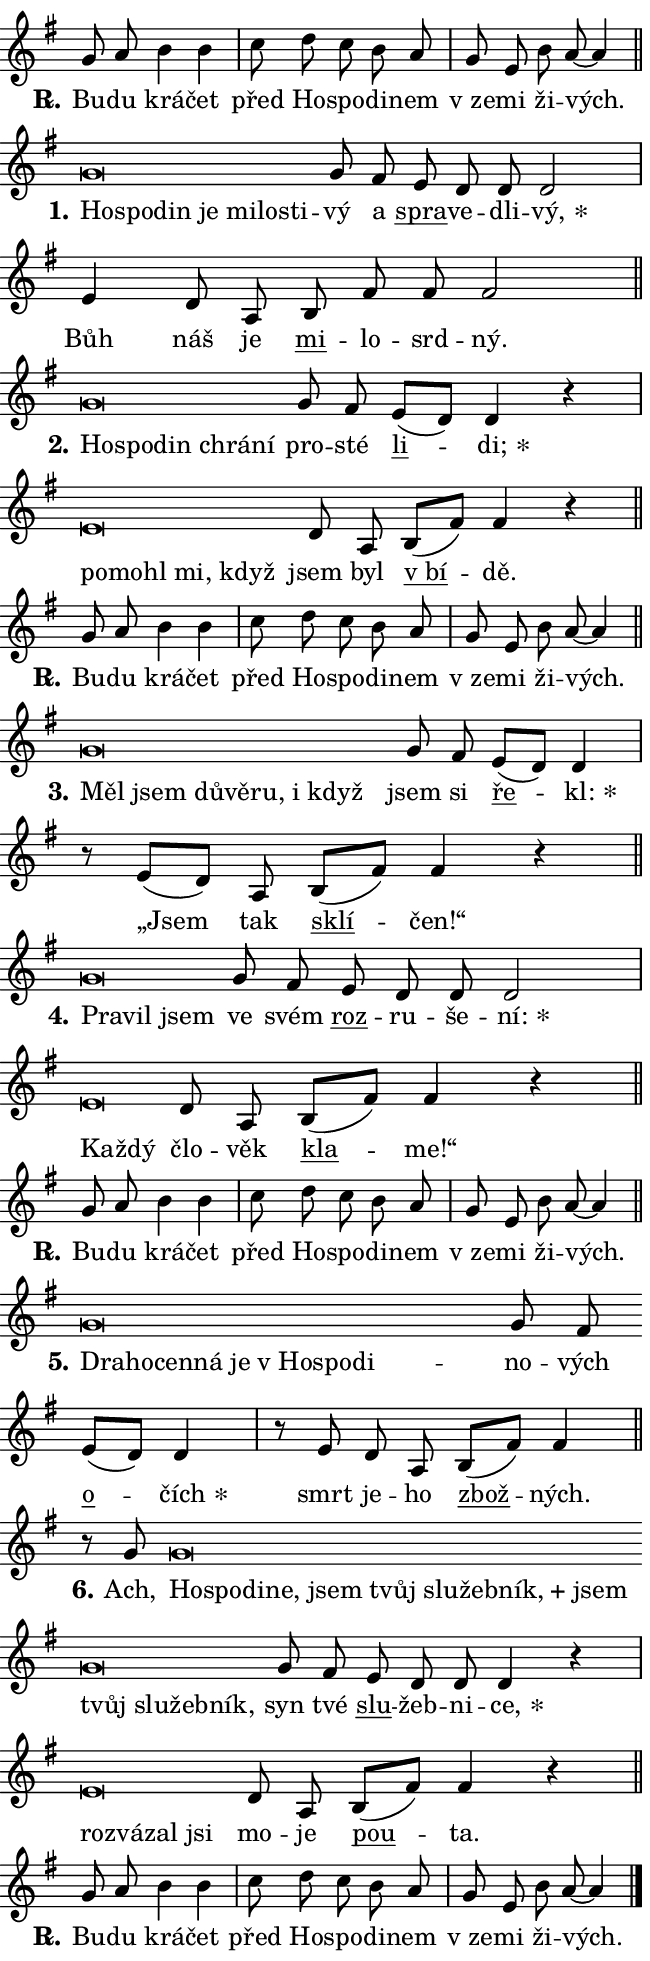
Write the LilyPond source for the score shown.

\version "2.24.0"
\header { tagline = "" }
\paper {
  indent = 0\cm
  top-margin = 0\cm
  right-margin = 0.13\cm % to fit lyric hyphens
  bottom-margin = 0\cm
  left-margin = 0\cm
  paper-width = 11\cm
  page-breaking = #ly:one-page-breaking
  system-system-spacing.basic-distance = #11
  score-system-spacing.basic-distance = #11
  ragged-last = ##f
}


%% Author: Thomas Morley
%% https://lists.gnu.org/archive/html/lilypond-user/2020-05/msg00002.html
#(define (line-position grob)
"Returns position of @var[grob} in current system:
   @code{'start}, if at first time-step
   @code{'end}, if at last time-step
   @code{'middle} otherwise
"
  (let* ((col (ly:item-get-column grob))
         (ln (ly:grob-object col 'left-neighbor))
         (rn (ly:grob-object col 'right-neighbor))
         (col-to-check-left (if (ly:grob? ln) ln col))
         (col-to-check-right (if (ly:grob? rn) rn col))
         (break-dir-left
           (and
             (ly:grob-property col-to-check-left 'non-musical #f)
             (ly:item-break-dir col-to-check-left)))
         (break-dir-right
           (and
             (ly:grob-property col-to-check-right 'non-musical #f)
             (ly:item-break-dir col-to-check-right))))
        (cond ((eqv? 1 break-dir-left) 'start)
              ((eqv? -1 break-dir-right) 'end)
              (else 'middle))))

#(define (tranparent-at-line-position vctor)
  (lambda (grob)
  "Relying on @code{line-position} select the relevant enry from @var{vctor}.
Used to determine transparency,"
    (case (line-position grob)
      ((end) (not (vector-ref vctor 0)))
      ((middle) (not (vector-ref vctor 1)))
      ((start) (not (vector-ref vctor 2))))))

noteHeadBreakVisibility =
#(define-music-function (break-visibility)(vector?)
"Makes @code{NoteHead}s transparent relying on @var{break-visibility}"
#{
  \override NoteHead.transparent =
    #(tranparent-at-line-position break-visibility)
#})

#(define delete-ledgers-for-transparent-note-heads
  (lambda (grob)
    "Reads whether a @code{NoteHead} is transparent.
If so this @code{NoteHead} is removed from @code{'note-heads} from
@var{grob}, which is supposed to be @code{LedgerLineSpanner}.
As a result ledgers are not printed for this @code{NoteHead}"
    (let* ((nhds-array (ly:grob-object grob 'note-heads))
           (nhds-list
             (if (ly:grob-array? nhds-array)
                 (ly:grob-array->list nhds-array)
                 '()))
           ;; Relies on the transparent-property being done before
           ;; Staff.LedgerLineSpanner.after-line-breaking is executed.
           ;; This is fragile ...
           (to-keep
             (remove
               (lambda (nhd)
                 (ly:grob-property nhd 'transparent #f))
               nhds-list)))
      ;; TODO find a better method to iterate over grob-arrays, similiar
      ;; to filter/remove etc for lists
      ;; For now rebuilt from scratch
      (set! (ly:grob-object grob 'note-heads)  '())
      (for-each
        (lambda (nhd)
          (ly:pointer-group-interface::add-grob grob 'note-heads nhd))
        to-keep))))

squashNotes = {
  \override NoteHead.X-extent = #'(-0.2 . 0.2)
  \override NoteHead.Y-extent = #'(-0.75 . 0)
  \override NoteHead.stencil =
    #(lambda (grob)
       (let ((pos (ly:grob-property grob 'staff-position)))
         (begin
           (if (< pos -7) (display "ERROR: Lower brevis then expected\n") (display ""))
           (if (<= pos -6) ly:text-interface::print ly:note-head::print))))
}
unSquashNotes = {
  \revert NoteHead.X-extent
  \revert NoteHead.Y-extent
  \revert NoteHead.stencil
}

hideNotes = \noteHeadBreakVisibility #begin-of-line-visible
unHideNotes = \noteHeadBreakVisibility #all-visible

% work-around for resetting accidentals
% https://lilypond.org/doc/v2.23/Documentation/notation/displaying-rhythms#unmetered-music
cadenzaMeasure = {
  \cadenzaOff
  \partial 1024 s1024
  \cadenzaOn
}

#(define-markup-command (accent layout props text) (markup?)
  "Underline accented syllable"
  (interpret-markup layout props
    #{\markup \override #'(offset . 4.3) \underline { #text }#}))

responsum = \markup \concat {
  "R" \hspace #-1.05 \path #0.1 #'((moveto 0 0.07) (lineto 0.9 0.8)) \hspace #0.05 "."
}

spaceSize = #0.6828661417322834 % exact space size for TeX Gyre Schola

\layout {
  \context {
    \Staff
    \remove "Time_signature_engraver"
    \override LedgerLineSpanner.after-line-breaking = #delete-ledgers-for-transparent-note-heads
  }
  \context {
    \Lyrics {
      \override LyricSpace.minimum-distance = \spaceSize
      \override LyricText.font-name = #"TeX Gyre Schola"
      \override LyricText.font-size = 1
      \override StanzaNumber.font-name = #"TeX Gyre Schola Bold"
      \override StanzaNumber.font-size = 1
    }
  }
  \context {
    \Score 
    \override NoteHead.text =
      #(lambda (grob) 
        (let ((pos (ly:grob-property grob 'staff-position)))
          #{\markup {
            \combine
              \halign #-0.55 \raise #(if (= pos -6) 0 0.5) \override #'(thickness . 2) \draw-line #'(3.2 . 0)
              \musicglyph "noteheads.sM1"
          }#}))
  }
}

% magnetic-lyrics.ily
%
%   written by
%     Jean Abou Samra <jean@abou-samra.fr>
%     Werner Lemberg <wl@gnu.org>
%
%   adapted by
%     Jiri Hon <jiri.hon@gmail.com>
%
% Version 2022-Apr-15

% https://www.mail-archive.com/lilypond-user@gnu.org/msg149350.html

#(define (Left_hyphen_pointer_engraver context)
   "Collect syllable-hyphen-syllable occurrences in lyrics and store
them in properties.  This engraver only looks to the left.  For
example, if the lyrics input is @code{foo -- bar}, it does the
following.

@itemize @bullet
@item
Set the @code{text} property of the @code{LyricHyphen} grob between
@q{foo} and @q{bar} to @code{foo}.

@item
Set the @code{left-hyphen} property of the @code{LyricText} grob with
text @q{foo} to the @code{LyricHyphen} grob between @q{foo} and
@q{bar}.
@end itemize

Use this auxiliary engraver in combination with the
@code{lyric-@/text::@/apply-@/magnetic-@/offset!} hook."
   (let ((hyphen #f)
         (text #f))
     (make-engraver
      (acknowledgers
       ((lyric-syllable-interface engraver grob source-engraver)
        (set! text grob)))
      (end-acknowledgers
       ((lyric-hyphen-interface engraver grob source-engraver)
        ;(when (not (grob::has-interface grob 'lyric-space-interface))
          (set! hyphen grob)));)
      ((stop-translation-timestep engraver)
       (when (and text hyphen)
         (ly:grob-set-object! text 'left-hyphen hyphen))
       (set! text #f)
       (set! hyphen #f)))))

#(define (lyric-text::apply-magnetic-offset! grob)
   "If the space between two syllables is less than the value in
property @code{LyricText@/.details@/.squash-threshold}, move the right
syllable to the left so that it gets concatenated with the left
syllable.

Use this function as a hook for
@code{LyricText@/.after-@/line-@/breaking} if the
@code{Left_@/hyphen_@/pointer_@/engraver} is active."
   (let ((hyphen (ly:grob-object grob 'left-hyphen #f)))
     (when hyphen
       (let ((left-text (ly:spanner-bound hyphen LEFT)))
         (when (grob::has-interface left-text 'lyric-syllable-interface)
           (let* ((common (ly:grob-common-refpoint grob left-text X))
                  (this-x-ext (ly:grob-extent grob common X))
                  (left-x-ext
                   (begin
                     ;; Trigger magnetism for left-text.
                     (ly:grob-property left-text 'after-line-breaking)
                     (ly:grob-extent left-text common X)))
                  ;; `delta` is the gap width between two syllables.
                  (delta (- (interval-start this-x-ext)
                            (interval-end left-x-ext)))
                  (details (ly:grob-property grob 'details))
                  (threshold (assoc-get 'squash-threshold details 0.2)))
             (when (< delta threshold)
               (let* (;; We have to manipulate the input text so that
                      ;; ligatures crossing syllable boundaries are not
                      ;; disabled.  For languages based on the Latin
                      ;; script this is essentially a beautification.
                      ;; However, for non-Western scripts it can be a
                      ;; necessity.
                      (lt (ly:grob-property left-text 'text))
                      (rt (ly:grob-property grob 'text))
                      (is-space (grob::has-interface hyphen 'lyric-space-interface))
                      (space (if is-space " " ""))
                      (extra-delta (if is-space spaceSize 0))
                      ;; Append new syllable.
                      (ltrt-space (if (and (string? lt) (string? rt))
                                (string-append lt space rt)
                                (make-concat-markup (list lt space rt))))
                      ;; Right-align `ltrt` to the right side.
                      (ltrt-space-markup (grob-interpret-markup
                               grob
                               (make-translate-markup
                                (cons (interval-length this-x-ext) 0)
                                (make-right-align-markup ltrt-space)))))
                 (begin
                   ;; Don't print `left-text`.
                   (ly:grob-set-property! left-text 'stencil #f)
                   ;; Set text and stencil (which holds all collected
                   ;; syllables so far) and shift it to the left.
                   (ly:grob-set-property! grob 'text ltrt-space)
                   (ly:grob-set-property! grob 'stencil ltrt-space-markup)
                   (ly:grob-translate-axis! grob (- (- delta extra-delta)) X))))))))))


#(define (lyric-hyphen::displace-bounds-first grob)
   ;; Make very sure this callback isn't triggered too early.
   (let ((left (ly:spanner-bound grob LEFT))
         (right (ly:spanner-bound grob RIGHT)))
     (ly:grob-property left 'after-line-breaking)
     (ly:grob-property right 'after-line-breaking)
     (ly:lyric-hyphen::print grob)))

squashThreshold = #0.4

\layout {
  \context {
    \Lyrics
    \consists #Left_hyphen_pointer_engraver
    \override LyricText.after-line-breaking =
      #lyric-text::apply-magnetic-offset!
    \override LyricHyphen.stencil = #lyric-hyphen::displace-bounds-first
    \override LyricText.details.squash-threshold = \squashThreshold
    \override LyricHyphen.minimum-distance = 0
    \override LyricHyphen.minimum-length = \squashThreshold
  }
}

squashText = \override LyricText.details.squash-threshold = 9999
unSquashText = \override LyricText.details.squash-threshold = \squashThreshold

leftText = \override LyricText.self-alignment-X = #LEFT
unLeftText = \revert LyricText.self-alignment-X

starOffset = #(lambda (grob) 
                (let ((x_offset (ly:self-alignment-interface::aligned-on-x-parent grob)))
                  (if (= x_offset 0) 0 (+ x_offset 1.2))))

star = #(define-music-function (syllable)(string?)
"Append star separator at the end of a syllable"
#{
  \once \override LyricText.X-offset = #starOffset
  \lyricmode { \markup {
    #syllable
    \override #'((font-name . "TeX Gyre Schola Bold")) \hspace #0.2 \lower #0.65 \larger "*"
  } }
#})

starAccent = #(define-music-function (syllable)(string?)
"Append star separator at the end of a syllable and make accent"
#{
  \once \override LyricText.X-offset = #starOffset
  \lyricmode { \markup {
    \accent #syllable
    \override #'((font-name . "TeX Gyre Schola Bold")) \hspace #0.2 \lower #0.65 \larger "*"
  } }
#})

breath = #(define-music-function (syllable)(string?)
"Append breathing indicator at the end of a syllable"
#{
  \lyricmode { \markup { #syllable "+" } }
#})

optionalBreath = #(define-music-function (syllable)(string?)
"Append optional breathing indicator at the end of a syllable"
#{
  \lyricmode { \markup { #syllable "(+)" } }
#})


\score {
    <<
        \new Voice = "melody" { \cadenzaOn \key g \major \relative { g'8 a b4 b \cadenzaMeasure \bar "|" c8 d c b a \cadenzaMeasure \bar "|" g e b' a~ a4 \cadenzaMeasure \bar "||" \break } }
        \new Lyrics \lyricsto "melody" { \lyricmode { \set stanza = \responsum
Bu -- du krá -- čet před Ho -- spo -- di -- nem "v ze" -- mi ži -- vých. } }
    >>
    \layout {}
}

\score {
    <<
        \new Voice = "melody" { \cadenzaOn \key g \major \relative { \squashNotes g'\breve*1/16 \hideNotes \breve*1/16 \bar "" \breve*1/16 \bar "" \breve*1/16 \bar "" \breve*1/16 \bar "" \breve*1/16 \breve*1/16 \bar "" \unHideNotes \unSquashNotes g8 fis \bar "" e d d d2 \cadenzaMeasure \bar "|" e4 d8 a \bar "" b fis' fis fis2 \cadenzaMeasure \bar "||" \break } }
        \new Lyrics \lyricsto "melody" { \lyricmode { \set stanza = "1."
\leftText Ho -- \squashText spo -- din je mi -- lo -- sti -- \unLeftText \unSquashText vý a \markup \accent spra -- ve -- dli -- \star vý, Bůh náš je \markup \accent mi -- lo -- srd -- ný. } }
    >>
    \layout {}
}

\score {
    <<
        \new Voice = "melody" { \cadenzaOn \key g \major \relative { \squashNotes g'\breve*1/16 \hideNotes \breve*1/16 \bar "" \breve*1/16 \bar "" \breve*1/16 \breve*1/16 \bar "" \unHideNotes \unSquashNotes g8 fis \bar "" e[( d)] d4 r \cadenzaMeasure \bar "|" \squashNotes e\breve*1/16 \hideNotes \breve*1/16 \bar "" \breve*1/16 \bar "" \breve*1/16 \breve*1/16 \bar "" \unHideNotes \unSquashNotes d8 a \bar "" b[( fis')] fis4 r \cadenzaMeasure \bar "||" \break } }
        \new Lyrics \lyricsto "melody" { \lyricmode { \set stanza = "2."
\leftText Ho -- \squashText spo -- din chrá -- ní \unLeftText \unSquashText pro -- sté \markup \accent li -- \star di; \leftText po -- \squashText mo -- hl mi, když \unLeftText \unSquashText jsem byl \markup \accent "v bí" -- dě. } }
    >>
    \layout {}
}

\score {
    <<
        \new Voice = "melody" { \cadenzaOn \key g \major \relative { g'8 a b4 b \cadenzaMeasure \bar "|" c8 d c b a \cadenzaMeasure \bar "|" g e b' a~ a4 \cadenzaMeasure \bar "||" \break } }
        \new Lyrics \lyricsto "melody" { \lyricmode { \set stanza = \responsum
Bu -- du krá -- čet před Ho -- spo -- di -- nem "v ze" -- mi ži -- vých. } }
    >>
    \layout {}
}

\score {
    <<
        \new Voice = "melody" { \cadenzaOn \key g \major \relative { \squashNotes g'\breve*1/16 \hideNotes \breve*1/16 \bar "" \breve*1/16 \bar "" \breve*1/16 \bar "" \breve*1/16 \bar "" \breve*1/16 \breve*1/16 \bar "" \unHideNotes \unSquashNotes g8 fis \bar "" e[( d)] d4 \cadenzaMeasure \bar "|" r8 e8[( d8)] a \bar "" b[( fis')] fis4 r \cadenzaMeasure \bar "||" \break } }
        \new Lyrics \lyricsto "melody" { \lyricmode { \set stanza = "3."
\leftText Měl \squashText jsem dů -- vě -- ru, i když \unLeftText \unSquashText jsem si \markup \accent ře -- \star kl: „Jsem tak \markup \accent sklí -- čen!“ } }
    >>
    \layout {}
}

\score {
    <<
        \new Voice = "melody" { \cadenzaOn \key g \major \relative { \squashNotes g'\breve*1/16 \hideNotes \breve*1/16 \breve*1/16 \bar "" \unHideNotes \unSquashNotes g8 fis \bar "" e d d d2 \cadenzaMeasure \bar "|" \squashNotes e\breve*1/16 \hideNotes \breve*1/16 \bar "" \unHideNotes \unSquashNotes d8 a \bar "" b[( fis')] fis4 r \cadenzaMeasure \bar "||" \break } }
        \new Lyrics \lyricsto "melody" { \lyricmode { \set stanza = "4."
\leftText Pra -- \squashText vil jsem \unLeftText \unSquashText ve svém \markup \accent roz -- ru -- še -- \star ní: \leftText Kaž -- \squashText dý \unLeftText \unSquashText člo -- věk \markup \accent kla -- me!“ } }
    >>
    \layout {}
}

\score {
    <<
        \new Voice = "melody" { \cadenzaOn \key g \major \relative { g'8 a b4 b \cadenzaMeasure \bar "|" c8 d c b a \cadenzaMeasure \bar "|" g e b' a~ a4 \cadenzaMeasure \bar "||" \break } }
        \new Lyrics \lyricsto "melody" { \lyricmode { \set stanza = \responsum
Bu -- du krá -- čet před Ho -- spo -- di -- nem "v ze" -- mi ži -- vých. } }
    >>
    \layout {}
}

\score {
    <<
        \new Voice = "melody" { \cadenzaOn \key g \major \relative { \squashNotes g'\breve*1/16 \hideNotes \breve*1/16 \bar "" \breve*1/16 \bar "" \breve*1/16 \bar "" \breve*1/16 \bar "" \breve*1/16 \bar "" \breve*1/16 \breve*1/16 \bar "" \unHideNotes \unSquashNotes g8 fis \bar "" e[( d)] d4 \cadenzaMeasure \bar "|" r8 e8 d8 a \bar "" b[( fis')] fis4 \cadenzaMeasure \bar "||" \break } }
        \new Lyrics \lyricsto "melody" { \lyricmode { \set stanza = "5."
\leftText Dra -- \squashText ho -- cen -- ná je "v Ho" -- spo -- di -- \unLeftText \unSquashText no -- vých \markup \accent o -- \star čích smrt je -- ho \markup \accent zbož -- ných. } }
    >>
    \layout {}
}

\score {
    <<
        \new Voice = "melody" { \cadenzaOn \key g \major \relative { r8 g'8 \squashNotes g\breve*1/16 \hideNotes \breve*1/16 \bar "" \breve*1/16 \bar "" \breve*1/16 \bar "" \breve*1/16 \bar "" \breve*1/16 \bar "" \breve*1/16 \bar "" \breve*1/16 \bar "" \breve*1/16 \bar "" \breve*1/16 \bar "" \breve*1/16 \bar "" \breve*1/16 \bar "" \breve*1/16 \breve*1/16 \bar "" \unHideNotes \unSquashNotes g8 fis \bar "" e d d d4 r \cadenzaMeasure \bar "|" \squashNotes e\breve*1/16 \hideNotes \breve*1/16 \bar "" \breve*1/16 \breve*1/16 \bar "" \unHideNotes \unSquashNotes d8 a \bar "" b[( fis')] fis4 r \cadenzaMeasure \bar "||" \break } }
        \new Lyrics \lyricsto "melody" { \lyricmode { \set stanza = "6."
Ach, \leftText Ho -- \squashText spo -- di -- ne, jsem tvůj slu -- žeb -- \breath "ník," jsem tvůj slu -- žeb -- ník, \unLeftText \unSquashText syn tvé \markup \accent slu -- žeb -- ni -- \star ce, \leftText roz -- \squashText vá -- zal jsi \unLeftText \unSquashText mo -- je \markup \accent pou -- ta. } }
    >>
    \layout {}
}

\score {
    <<
        \new Voice = "melody" { \cadenzaOn \key g \major \relative { g'8 a b4 b \cadenzaMeasure \bar "|" c8 d c b a \cadenzaMeasure \bar "|" g e b' a~ a4 \cadenzaMeasure \bar "||" \break } \bar "|." }
        \new Lyrics \lyricsto "melody" { \lyricmode { \set stanza = \responsum
Bu -- du krá -- čet před Ho -- spo -- di -- nem "v ze" -- mi ži -- vých. } }
    >>
    \layout {}
}
